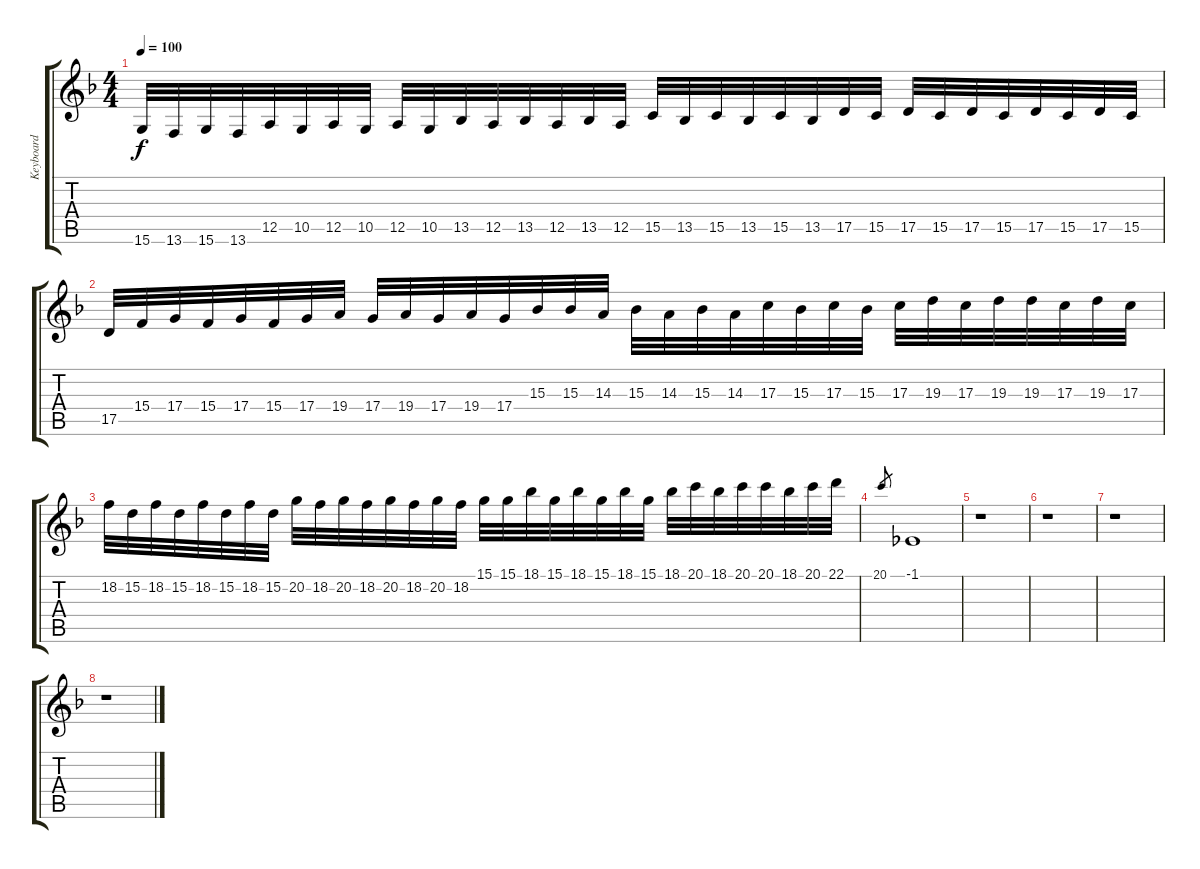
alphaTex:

\track ("Keyboard" "Keyboard") {instrument lead2sawtooth}
\staff {score tabs}
\tuning (E4 B3 G3 D3 A2 E2) {hide}
\ts (4 4)
\tempo 100
\clef g2
\ks f
15.6.32{dy f} 13.6.32 15.6.32 13.6.32 12.5.32 10.5.32 12.5.32 10.5.32 12.5.32 10.5.32 13.5.32 12.5.32 13.5.32 12.5.32 13.5.32 12.5.32 15.5.32 13.5.32 15.5.32 13.5.32 15.5.32 13.5.32 17.5.32 15.5.32 17.5.32 15.5.32 17.5.32 15.5.32 17.5.32 15.5.32 17.5.32 15.5.32 |
17.5.32 15.4.32 17.4.32 15.4.32 17.4.32 15.4.32 17.4.32 19.4.32 17.4.32 19.4.32 17.4.32 19.4.32 17.4.32 15.3.32 15.3.32 14.3.32 15.3.32 14.3.32 15.3.32 14.3.32 17.3.32 15.3.32 17.3.32 15.3.32 17.3.32 19.3.32 17.3.32 19.3.32 19.3.32 17.3.32 19.3.32 17.3.32 |
18.2.32 15.2.32 18.2.32 15.2.32 18.2.32 15.2.32 18.2.32 15.2.32 20.2.32 18.2.32 20.2.32 18.2.32 20.2.32 18.2.32 20.2.32 18.2.32 15.1.32 15.1.32 18.1.32 15.1.32 18.1.32 15.1.32 18.1.32 15.1.32 18.1.32 20.1.32 18.1.32 20.1.32 20.1.32 18.1.32 20.1.32 22.1.32 |
20.1.8{gr} -1.1.1 |
r.1 |
r.1 |
r.1 |
r.1
